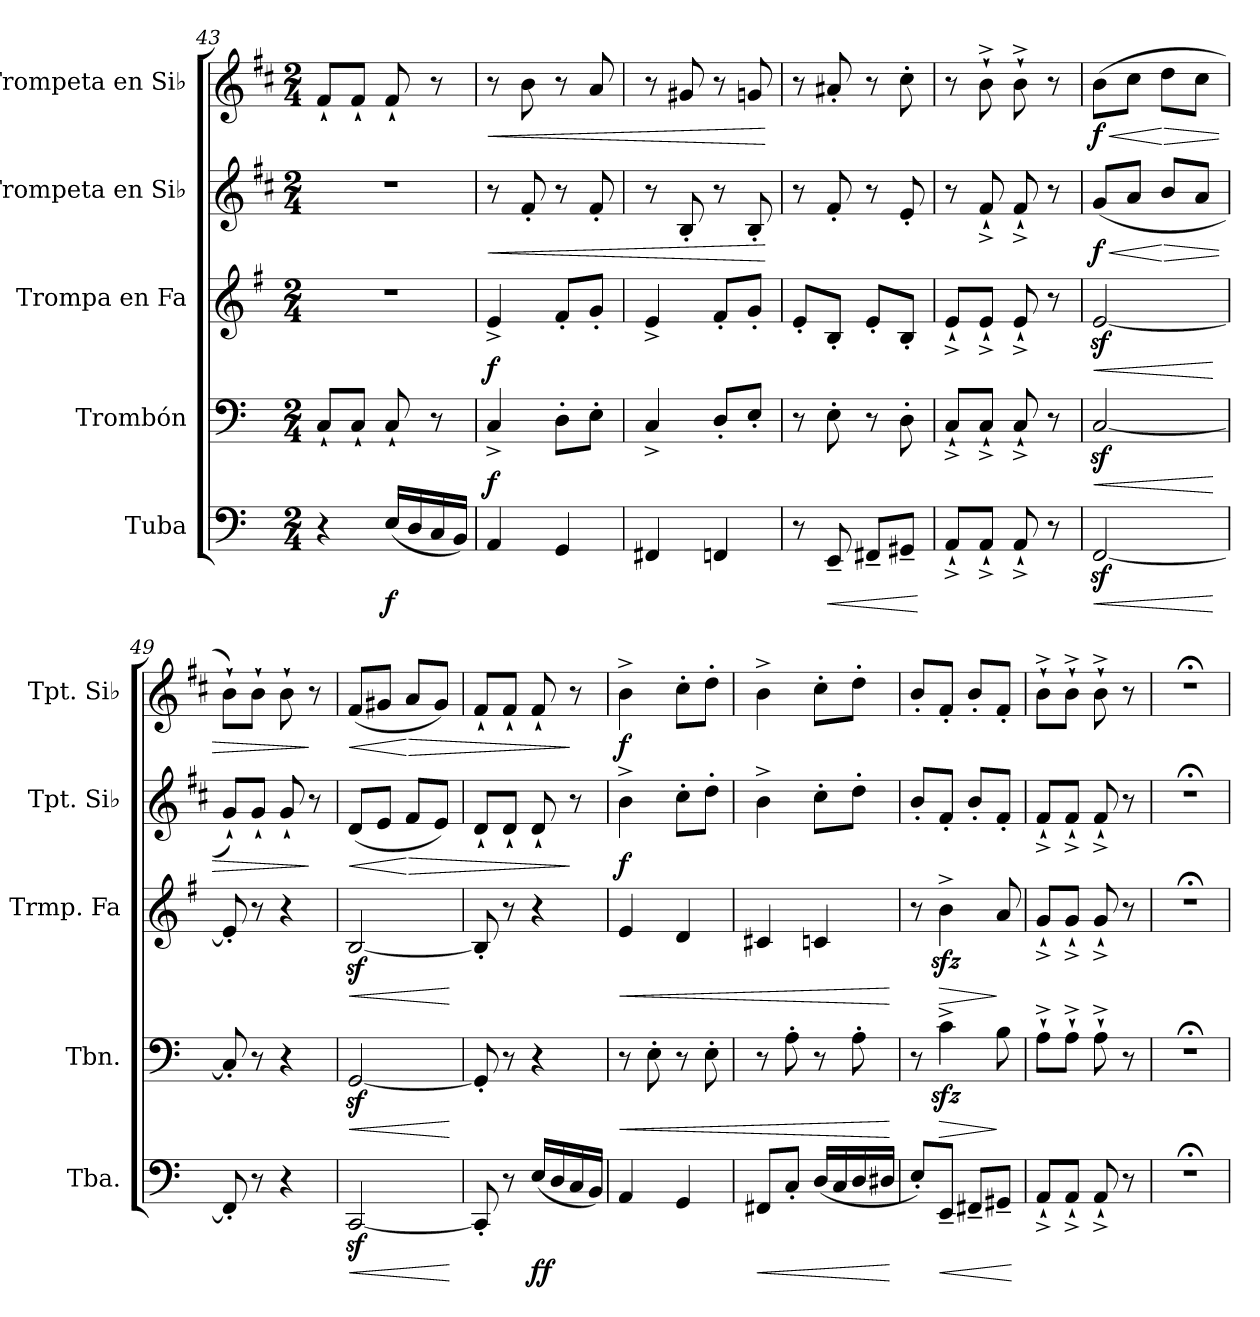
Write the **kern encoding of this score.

**kern	**dynam	**kern	**dynam	**kern	**dynam	**kern	**dynam	**kern	**dynam
*part5	*part5	*part4	*part4	*part3	*part3	*part2	*part2	*part1	*part1
*staff5	*staff5	*staff4	*staff4	*staff3	*staff3	*staff2	*staff2	*staff1	*staff1
*I"Tuba	*	*I"Trombón	*	*I"Trompa en Fa	*	*I"Trompeta en Si♭	*	*I"Trompeta en Si♭	*
*I'Tba.	*	*I'Tbn.	*	*I'Trmp. Fa	*	*I'Tpt. Si♭	*	*I'Tpt. Si♭	*
*clefF4	*	*clefF4	*	*clefG2	*	*clefG2	*	*clefG2	*
*	*	*	*	*ITrd4c7	*	*ITrd1c2	*	*ITrd1c2	*
*k[]	*	*k[]	*	*k[]	*	*k[]	*	*k[]	*
*M2/4	*	*M2/4	*	*M2/4	*	*M2/4	*	*M2/4	*
=43	=43	=43	=43	=43	=43	=43	=43	=43	=43
4r	.	8C`/L	.	2r	.	2r	.	8e`/L	.
.	.	8C`/J	.	.	.	.	.	8e`/J	.
!	!LO:DY:b	!	!	!	!	!	!	!	!
(16E/LL	f	8C`/	.	.	.	.	.	8e`/	.
16D/	.	.	.	.	.	.	.	.	.
16C/	.	8r	.	.	.	.	.	8r	.
16BB/JJ)	.	.	.	.	.	.	.	.	.
=44	=44	=44	=44	=44	=44	=44	=44	=44	=44
!	!	!	!LO:DY:b	!	!LO:DY:b	!	!LO:HP:b	!	!LO:HP:b
4AA/	.	4C^/	f	4A^/	f	8r	<	8r	<
.	.	.	.	.	.	8e'/	.	8a\	.
4GG/	.	8D'\L	.	8B'/L	.	8r	.	8r	.
.	.	8E'\J	.	8c'/J	.	8e'/	.	8g/	.
=45	=45	=45	=45	=45	=45	=45	=45	=45	=45
4FF#X/	.	4C^/	.	4A^/	.	8r	.	8r	.
.	.	.	.	.	.	8A'/	.	8f#X/	.
4FFn/	.	8D'/L	.	8B'/L	.	8r	.	8r	.
.	.	8E'/J	.	8c'/J	.	8A'/	.	8fn/	.
.	.	.	.	.	.	.	[	.	[
!!LO:LB:g=z
=46	=46	=46	=46	=46	=46	=46	=46	=46	=46
8r	.	8r	.	8A'/L	.	8r	.	8r	.
!	!LO:HP:b	!	!	!	!	!	!	!	!
8EE~/	<	8E'\	.	8E'/J	.	8e'/	.	8g#X'/	.
8FF#X~/L	.	8r	.	8A'/L	.	8r	.	8r	.
8GG#X~/J	.	8D'\	.	8E'/J	.	8d'/	.	8b'\	.
.	[	.	.	.	.	.	.	.	.
=47	=47	=47	=47	=47	=47	=47	=47	=47	=47
8AA^`/L	.	8C^`/L	.	8A^`/L	.	8r	.	8r	.
8AA^`/J	.	8C^`/J	.	8A^`/J	.	8e^`/	.	8a^`\	.
8AA^`/	.	8C^`/	.	8A^`/	.	8e^`/	.	8a^`\	.
8r	.	8r	.	8r	.	8r	.	8r	.
=48	=48	=48	=48	=48	=48	=48	=48	=48	=48
!	!LO:HP:b	!	!LO:HP:b	!	!LO:HP:b	!	!LO:HP:b	!	!LO:HP:b
!	!	!	!	!	!	!	!LO:DY:n=1:b	!	!LO:DY:n=1:b
[2FFz</	<	[2Cz</	<	[2Az</	<	(8f/L	< f	(8a\L	< f
.	.	.	.	.	.	8g/J	.	8b\J	.
!	!	!	!	!	!	!	!LO:HP:n=1:b	!	!LO:HP:n=1:b
.	.	.	.	.	.	8a/L	[ >	8cc\L	[ >
.	.	.	.	.	.	8g/J	.	8b\J	.
.	[	.	[	.	[	.	.	.	.
=49	=49	=49	=49	=49	=49	=49	=49	=49	=49
8FF'/]	.	8C'/]	.	8A'/]	.	8f`/L)	.	8a`\L)	.
8r	.	8r	.	8r	.	8f`/J	.	8a`\J	.
4r	.	4r	.	4r	.	8f`/	.	8a`\	.
.	.	.	.	.	.	8r	]	8r	]
=50	=50	=50	=50	=50	=50	=50	=50	=50	=50
!	!LO:HP:b	!	!LO:HP:b	!	!LO:HP:b	!	!LO:HP:b	!	!LO:HP:b
[2CCz</	<	[2GGz</	<	[2Ez</	<	(8c/L	<	(8e/L	<
.	.	.	.	.	.	8d/J	.	8f#X/J	.
!	!	!	!	!	!	!	!LO:HP:n=1:b	!	!LO:HP:n=1:b
.	.	.	.	.	.	8e/L	[ >	8g/L	[ >
.	.	.	.	.	.	8d/J)	.	8f#/J)	.
.	[	.	[	.	[	.	.	.	.
=51	=51	=51	=51	=51	=51	=51	=51	=51	=51
8CC'/]	.	8GG'/]	.	8E'/]	.	8c`/L	.	8e`/L	.
8r	.	8r	.	8r	.	8c`/J	.	8e`/J	.
!	!LO:DY:b	!	!	!	!	!	!	!	!
(16E/LL	ff	4r	.	4r	.	8c`/	.	8e`/	.
16D/	.	.	.	.	.	.	.	.	.
16C/	.	.	.	.	.	8r	]	8r	]
16BB/JJ)	.	.	.	.	.	.	.	.	.
!!LO:PB:g=z
=52	=52	=52	=52	=52	=52	=52	=52	=52	=52
!	!	!	!LO:HP:b	!	!LO:HP:b	!	!LO:DY:b	!	!LO:DY:b
4AA/	.	8r	<	4A/	<	4a^\	f	4a^\	f
.	.	8E'\	.	.	.	.	.	.	.
4GG/	.	8r	.	4G/	.	8b'\L	.	8b'\L	.
.	.	8E'\	.	.	.	8cc'\J	.	8cc'\J	.
=53	=53	=53	=53	=53	=53	=53	=53	=53	=53
!	!LO:HP:b	!	!	!	!	!	!	!	!
8FF#X/L	<	8r	.	4F#X/	.	4a^\	.	4a^\	.
8C'/J	.	8A'\	.	.	.	.	.	.	.
(16D/LL	.	8r	.	4Fn/	.	8b'\L	.	8b'\L	.
16C/	.	.	.	.	.	.	.	.	.
16D/	.	8A'\	.	.	.	8cc'\J	.	8cc'\J	.
16D#X/JJ	.	.	.	.	.	.	.	.	.
.	[	.	[	.	[	.	.	.	.
=54	=54	=54	=54	=54	=54	=54	=54	=54	=54
8E'/L)	.	8r	.	8r	.	8a'/L	.	8a'/L	.
!	!LO:HP:b	!	!LO:HP:b	!	!LO:HP:b	!	!	!	!
8EE~/J	<	4czz<^\	>	4ezz<^\	>	8e'/J	.	8e'/J	.
8FF#X~/L	.	.	.	.	.	8a'/L	.	8a'/L	.
8GG#X~/J	.	8B\	]	8d/	]	8e'/J	.	8e'/J	.
.	[	.	.	.	.	.	.	.	.
=55	=55	=55	=55	=55	=55	=55	=55	=55	=55
8AA^`/L	.	8A^`\L	.	8c^`/L	.	8e^`/L	.	8a^`\L	.
8AA^`/J	.	8A^`\J	.	8c^`/J	.	8e^`/J	.	8a^`\J	.
8AA^`/	.	8A^`\	.	8c^`/	.	8e^`/	.	8a^`\	.
8r	.	8r	.	8r	.	8r	.	8r	.
=56	=56	=56	=56	=56	=56	=56	=56	=56	=56
2r;<	.	2r;<	.	2r;<	.	2r;<	.	2r;<	.
=	=	=	=	=	=	=	=	=	=
*-	*-	*-	*-	*-	*-	*-	*-	*-	*-
